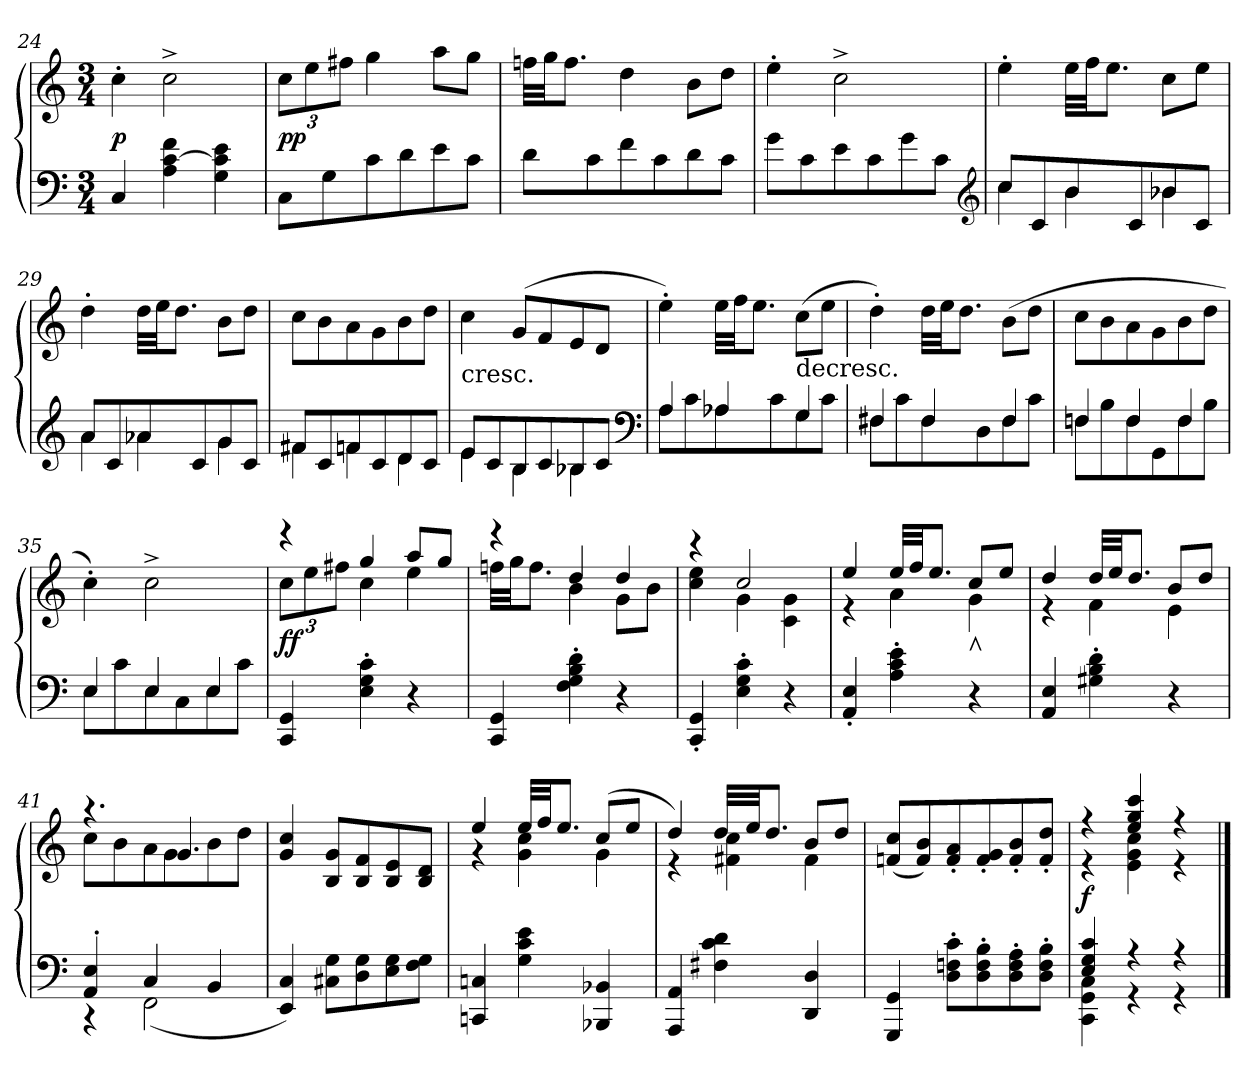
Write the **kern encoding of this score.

**kern	**kern	**dynam
*part1	*part1	*part1
*staff2	*staff1	*staff1/2
*clefF4	*clefG2	*
*k[]	*k[]	*
*C:	*C:	*
*M3/4	*M3/4	*
=24	=24	=24
4C/	4cc'\	p
4A\ [4c\ 4f\	2cc^\	.
4G\ 4c]\ 4e\	.	.
=25	=25	=25
8C\L	12cc\L	pp
.	12ee\	.
8G\	.	.
.	12ff#X\J	.
8c\	4gg\	.
8d\	.	.
8e\	8aa\L	.
8c\J	8gg\J	.
=26	=26	=26
8d\L	32ffn\LLL	.
.	32gg\JJ	.
.	8.ff\J	.
8c\	.	.
8f\	4dd\	.
8c\	.	.
8d\	8b\L	.
8c\J	8dd\J	.
=27	=27	=27
8g\L	4ee'\	.
8c\	.	.
8e\	2cc^\	.
8c\	.	.
8g\	.	.
8c\J	.	.
*clefG2	*	*
=28	=28	=28
*^	*	*
4cc\	8cc/L	4ee'\	.
.	8c/	.	.
4b\	8b/	32ee\LLL	.
.	.	32ff\JJ	.
.	.	8.ee\J	.
.	8c/	.	.
4b-X\	8b-X/	8cc\L	.
.	8c/J	8ee\J	.
=29	=29	=29	=29
4a\	8a/L	4dd'\	.
.	8c/	.	.
4a-X\	8a-X/	32dd\LLL	.
.	.	32ee\JJ	.
.	.	8.dd\J	.
.	8c/	.	.
4g\	8g/	8b\L	.
.	8c/J	8dd\J	.
=30	=30	=30	=30
4f#X\	8f#X/L	8cc\L	.
.	8c/	8b\	.
4fn\	8fn/	8a\	.
.	8c/	8g\	.
4d\	8d/	8b\	.
.	8c/J	8dd\J	.
=31	=31	=31	=31
!	!	!LO:TX:c:t=cresc.	!
4e\	8e/L	4cc\	.
.	8c/	.	.
4B\	8B/	(8g/L	.
.	8c/	8f/	.
4B-X\	8B-X/	8e/	.
.	8c/J	8d/J	.
*clefF4	*	*	*
=32	=32	=32	=32
8A\L	4A/	4ee'\)	.
8c\	.	.	.
8A-X\	4A-X/	32ee\LLL	.
.	.	32ff\JJ	.
.	.	8.ee\J	.
8c\	.	.	.
!	!	!LO:TX:c:t=decresc.	!
8G\	4G/	(8cc\L	.
8c\J	.	8ee\J	.
=33	=33	=33	=33
8F#X\L	4F#X/	4dd'\)	.
8c\	.	.	.
8F#\	4F#/	32dd\LLL	.
.	.	32ee\JJ	.
.	.	8.dd\J	.
8D\	.	.	.
8F#\	4F#/	(8b\L	.
8c\J	.	8dd\J	.
=34	=34	=34	=34
4Fn/	8Fn\L	8cc\L	.
.	8B\	8b\	.
4F/	8F\	8a\	.
.	8GG\	8g\	.
4F/	8F\	8b\	.
.	8B\J	8dd\J	.
=35	=35	=35	=35
8E\L	4E/	4cc'\)	.
8c\	.	.	.
8E\	4E/	2cc^\	.
8C\	.	.	.
8E\	4E/	.	.
8c\J	.	.	.
*v	*v	*	*
=36	=36	=36
*	*^	*
4CC/ 4GG/	4r	12cc\L	ff
.	.	12ee\	.
.	.	12ff#X\J	.
4E'\ 4G'\ 4c'\	4gg/	4cc\	.
4r	8aa/L	4ee\	.
.	8gg/J	.	.
=37	=37	=37	=37
4CC/ 4GG/	4r	32ffn\LLL	.
.	.	32gg\JJ	.
.	.	8.ff\J	.
4F'\ 4G'\ 4B'\ 4d'\	4dd/	4b\	.
4r	4dd/	8g\L	.
.	.	8b\J	.
=38	=38	=38	=38
4CC'/ 4GG'/	4r	4cc\ 4ee\	.
4E'\ 4G'\ 4c'\	2cc/	4g\	.
4r	.	4c\ 4g\	.
=39	=39	=39	=39
4AA'/ 4E'/	4ee/	4r	.
4A'\ 4c'\ 4e'\	32ee/LLL	4a\	.
.	32ff/JJ	.	.
.	8.ee/J	.	.
4r	8cc/L	4gv\	.
.	8ee/J	.	.
=40	=40	=40	=40
4AA/ 4E/	4dd/	4r	.
4G#X'\ 4B'\ 4d'\	32dd/LLL	4f\	.
.	32ee/JJ	.	.
.	8.dd/J	.	.
4r	8b/L	4e\	.
.	8dd/J	.	.
=41	=41	=41	=41
*^	*	*	*
4AA'/ 4E'/	4r	4.r	8cc\L	.
.	.	.	8b\	.
4C/	(2FF\	.	8a\	.
.	.	4.g/	8g\	.
4BB/	.	.	8b\	.
.	.	.	8dd\J	.
*v	*v	*	*	*
*	*v	*v	*
=42	=42	=42
4EE/ 4C/)	4g/ 4cc/	.
8C#X\ 8G\L	8B/ 8g/L	.
8D\ 8G\	8B/ 8f/	.
8E\ 8G\	8B/ 8e/	.
8F\ 8G\J	8B/ 8d/J	.
=43	=43	=43
*	*^	*
4CCn/ 4Cn/	4ee/	4r	.
4G\ 4c\ 4e\	32ee/LLL	4g\ 4cc\	.
.	32ff/JJ	.	.
.	8.ee/J	.	.
4BBB-X/ 4BB-X/	(8cc/L	4g\	.
.	8ee/J	.	.
=44	=44	=44	=44
4AAA/ 4AA/	4dd/)	4r	.
4F#X\ 4c\ 4d\	32dd/LLL	4f#X\ 4cc\	.
.	32ee/JJ	.	.
.	8.dd/J	.	.
4DD/ 4D/	8b/L	4f#\	.
.	8dd/J	.	.
*	*v	*v	*
=45	=45	=45
4GGG/ 4GG/	(8fn/ 8cc/L	.
.	8f/ 8b/)	.
8D'\ 8Fn'\ 8c'\L	8f'/ 8a'/	.
8D'\ 8F'\ 8B'\	8f'/ 8g'/	.
8D'\ 8F'\ 8A'\	8f'/ 8b'/	.
8D'\ 8F'\ 8B'\J	8f'/ 8dd'/J	.
=46	=46	=46
*^	*^	*
4E/ 4G/ 4c/	4CC\ 4GG\ 4C\	4r	4r	f
4r	4r	4ee/ 4gg/ 4ccc/	4e\ 4g\ 4cc\	.
4r	4r	4r	4r	.
*v	*v	*	*	*
*	*v	*v	*
==	==	==
*-	*-	*-
